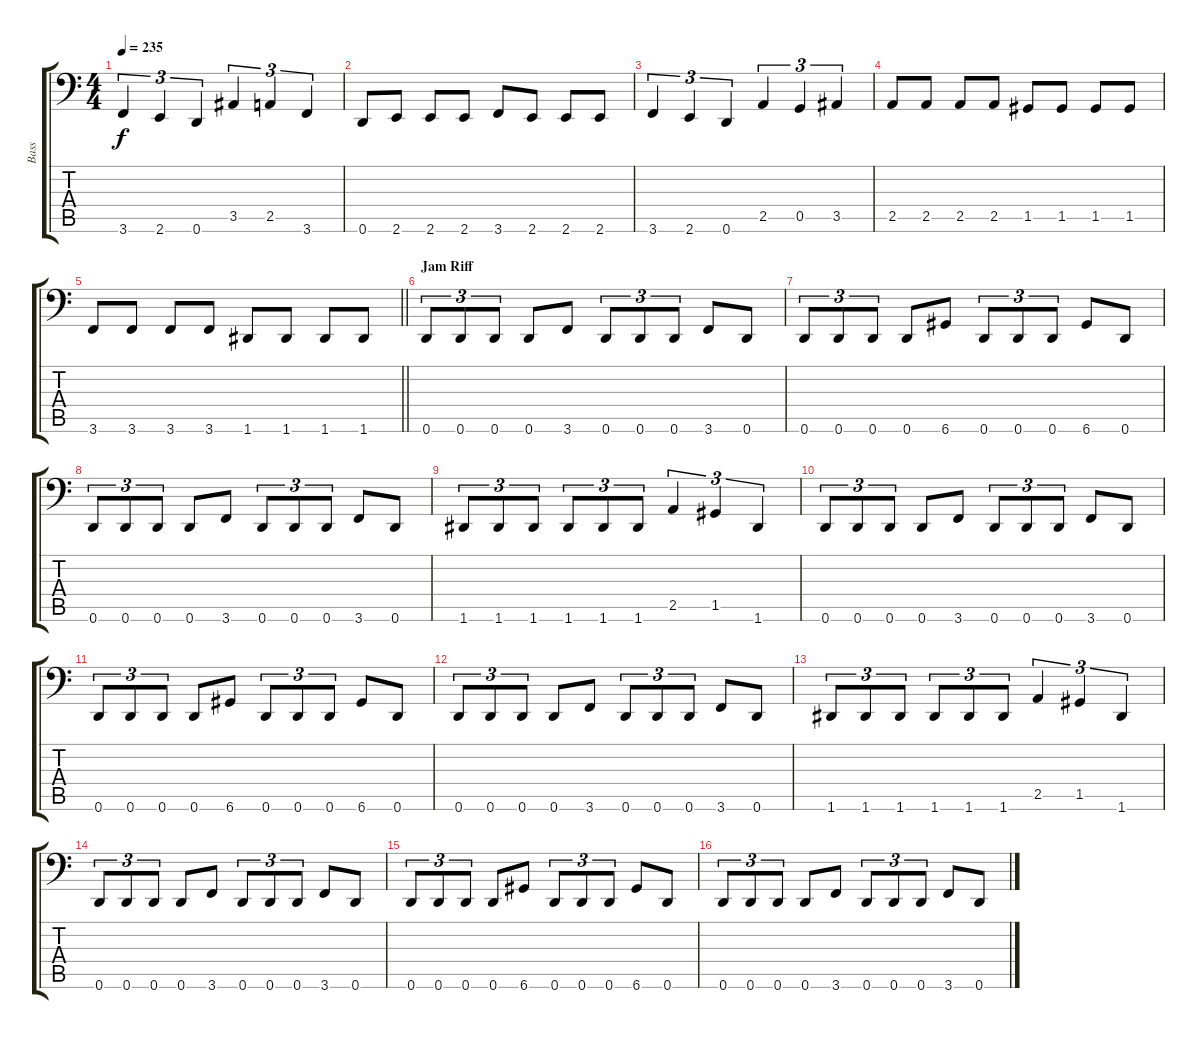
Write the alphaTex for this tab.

\track ("Bass" "Bass") {instrument electricbassfinger}
\staff {score tabs}
\tuning (D3 A2 F2 C2 G1 D1) {hide}
\ts (4 4)
\tempo 235
\clef f4
\ks c
3.6.4{tu (3 2) dy f} 2.6.4{tu (3 2)} 0.6.4{tu (3 2)} 3.5.4{tu (3 2)} 2.5.4{tu (3 2)} 3.6.4{tu (3 2)} |
0.6.8 2.6.8 2.6.8 2.6.8 3.6.8 2.6.8 2.6.8 2.6.8 |
3.6.4{tu (3 2)} 2.6.4{tu (3 2)} 0.6.4{tu (3 2)} 2.5.4{tu (3 2)} 0.5.4{tu (3 2)} 3.5.4{tu (3 2)} |
2.5.8 2.5.8 2.5.8 2.5.8 1.5.8 1.5.8 1.5.8 1.5.8 |
\barLineRight lightlight
3.6.8 3.6.8 3.6.8 3.6.8 1.6.8 1.6.8 1.6.8 1.6.8 |
\section ("" "Jam Riff")
0.6.8{tu (3 2)} 0.6.8{tu (3 2)} 0.6.8{tu (3 2)} 0.6.8 3.6.8 0.6.8{tu (3 2)} 0.6.8{tu (3 2)} 0.6.8{tu (3 2)} 3.6.8 0.6.8 |
0.6.8{tu (3 2)} 0.6.8{tu (3 2)} 0.6.8{tu (3 2)} 0.6.8 6.6.8 0.6.8{tu (3 2)} 0.6.8{tu (3 2)} 0.6.8{tu (3 2)} 6.6.8 0.6.8 |
0.6.8{tu (3 2)} 0.6.8{tu (3 2)} 0.6.8{tu (3 2)} 0.6.8 3.6.8 0.6.8{tu (3 2)} 0.6.8{tu (3 2)} 0.6.8{tu (3 2)} 3.6.8 0.6.8 |
1.6.8{tu (3 2)} 1.6.8{tu (3 2)} 1.6.8{tu (3 2)} 1.6.8{tu (3 2)} 1.6.8{tu (3 2)} 1.6.8{tu (3 2)} 2.5.4{tu (3 2)} 1.5.4{tu (3 2)} 1.6.4{tu (3 2)} |
0.6.8{tu (3 2)} 0.6.8{tu (3 2)} 0.6.8{tu (3 2)} 0.6.8 3.6.8 0.6.8{tu (3 2)} 0.6.8{tu (3 2)} 0.6.8{tu (3 2)} 3.6.8 0.6.8 |
0.6.8{tu (3 2)} 0.6.8{tu (3 2)} 0.6.8{tu (3 2)} 0.6.8 6.6.8 0.6.8{tu (3 2)} 0.6.8{tu (3 2)} 0.6.8{tu (3 2)} 6.6.8 0.6.8 |
0.6.8{tu (3 2)} 0.6.8{tu (3 2)} 0.6.8{tu (3 2)} 0.6.8 3.6.8 0.6.8{tu (3 2)} 0.6.8{tu (3 2)} 0.6.8{tu (3 2)} 3.6.8 0.6.8 |
1.6.8{tu (3 2)} 1.6.8{tu (3 2)} 1.6.8{tu (3 2)} 1.6.8{tu (3 2)} 1.6.8{tu (3 2)} 1.6.8{tu (3 2)} 2.5.4{tu (3 2)} 1.5.4{tu (3 2)} 1.6.4{tu (3 2)} |
0.6.8{tu (3 2)} 0.6.8{tu (3 2)} 0.6.8{tu (3 2)} 0.6.8 3.6.8 0.6.8{tu (3 2)} 0.6.8{tu (3 2)} 0.6.8{tu (3 2)} 3.6.8 0.6.8 |
0.6.8{tu (3 2)} 0.6.8{tu (3 2)} 0.6.8{tu (3 2)} 0.6.8 6.6.8 0.6.8{tu (3 2)} 0.6.8{tu (3 2)} 0.6.8{tu (3 2)} 6.6.8 0.6.8 |
0.6.8{tu (3 2)} 0.6.8{tu (3 2)} 0.6.8{tu (3 2)} 0.6.8 3.6.8 0.6.8{tu (3 2)} 0.6.8{tu (3 2)} 0.6.8{tu (3 2)} 3.6.8 0.6.8
